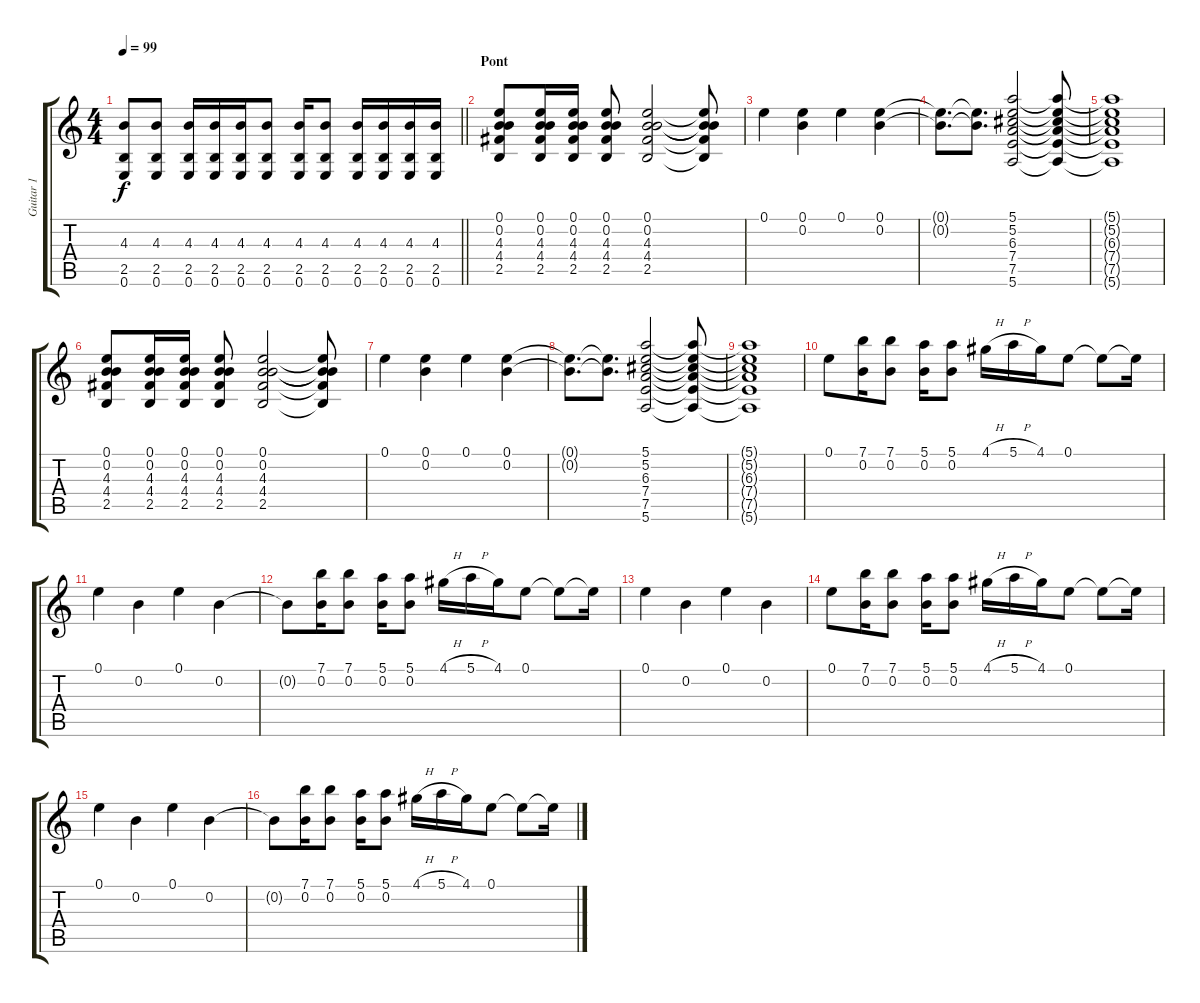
\track ("Guitar 1" "Guitar 1") {instrument acousticguitarsteel}
\staff {score tabs}
\tuning (E4 B3 G3 D3 A2 E2) {hide}
\ts (4 4)
\tempo 99
\clef g2
\barLineRight lightlight
\ks c
(4.3 2.5 0.6).8{dy f} (4.3 2.5 0.6).8 (4.3 2.5 0.6).16 (4.3 2.5 0.6).16 (4.3 2.5 0.6).16 (4.3 2.5 0.6).8 (4.3 2.5 0.6).16 (4.3 2.5 0.6).8 (4.3 2.5 0.6).16 (4.3 2.5 0.6).16 (4.3 2.5 0.6).16 (4.3 2.5 0.6).16 |
\section ("" "Pont")
(0.1 0.2 4.3 4.4 2.5).8 (0.1 0.2 4.3 4.4 2.5).16 (0.1 0.2 4.3 4.4 2.5).16 (0.1 0.2 4.3 4.4 2.5).8 (0.1 0.2 4.3 4.4 2.5).2 (0.1{t} 0.2{t} 4.3{t} 4.4{t} 2.5{t}).8 |
0.1.4 (0.1 0.2).4 0.1.4 (0.1 0.2).4 |
(0.1{t} 0.2{t}).8{d} (0.1{t} 0.2{t}).8{d} (5.1 5.2 6.3 7.4 7.5 5.6).2 (5.1{t} 5.2{t} 6.3{t} 7.4{t} 7.5{t} 5.6{t}).8 |
(5.1{t} 5.2{t} 6.3{t} 7.4{t} 7.5{t} 5.6{t}).1 |
(0.1 0.2 4.3 4.4 2.5).8 (0.1 0.2 4.3 4.4 2.5).16 (0.1 0.2 4.3 4.4 2.5).16 (0.1 0.2 4.3 4.4 2.5).8 (0.1 0.2 4.3 4.4 2.5).2 (0.1{t} 0.2{t} 4.3{t} 4.4{t} 2.5{t}).8 |
0.1.4 (0.1 0.2).4 0.1.4 (0.1 0.2).4 |
(0.1{t} 0.2{t}).8{d} (0.1{t} 0.2{t}).8{d} (5.1 5.2 6.3 7.4 7.5 5.6).2 (5.1{t} 5.2{t} 6.3{t} 7.4{t} 7.5{t} 5.6{t}).8 |
(5.1{t} 5.2{t} 6.3{t} 7.4{t} 7.5{t} 5.6{t}).1 |
0.1.8 (7.1 0.2).16 (7.1 0.2).8 (5.1 0.2).16 (5.1 0.2).8 4.1{h}.16 5.1{h}.16 4.1.16 0.1.8 0.1{t}.8 0.1{t}.16 |
0.1.4 0.2.4 0.1.4 0.2.4 |
0.2{t}.8 (7.1 0.2).16 (7.1 0.2).8 (5.1 0.2).16 (5.1 0.2).8 4.1{h}.16 5.1{h}.16 4.1.16 0.1.8 0.1{t}.8 0.1{t}.16 |
0.1.4 0.2.4 0.1.4 0.2.4 |
0.1.8 (7.1 0.2).16 (7.1 0.2).8 (5.1 0.2).16 (5.1 0.2).8 4.1{h}.16 5.1{h}.16 4.1.16 0.1.8 0.1{t}.8 0.1{t}.16 |
0.1.4 0.2.4 0.1.4 0.2.4 |
0.2{t}.8 (7.1 0.2).16 (7.1 0.2).8 (5.1 0.2).16 (5.1 0.2).8 4.1{h}.16 5.1{h}.16 4.1.16 0.1.8 0.1{t}.8 0.1{t}.16
